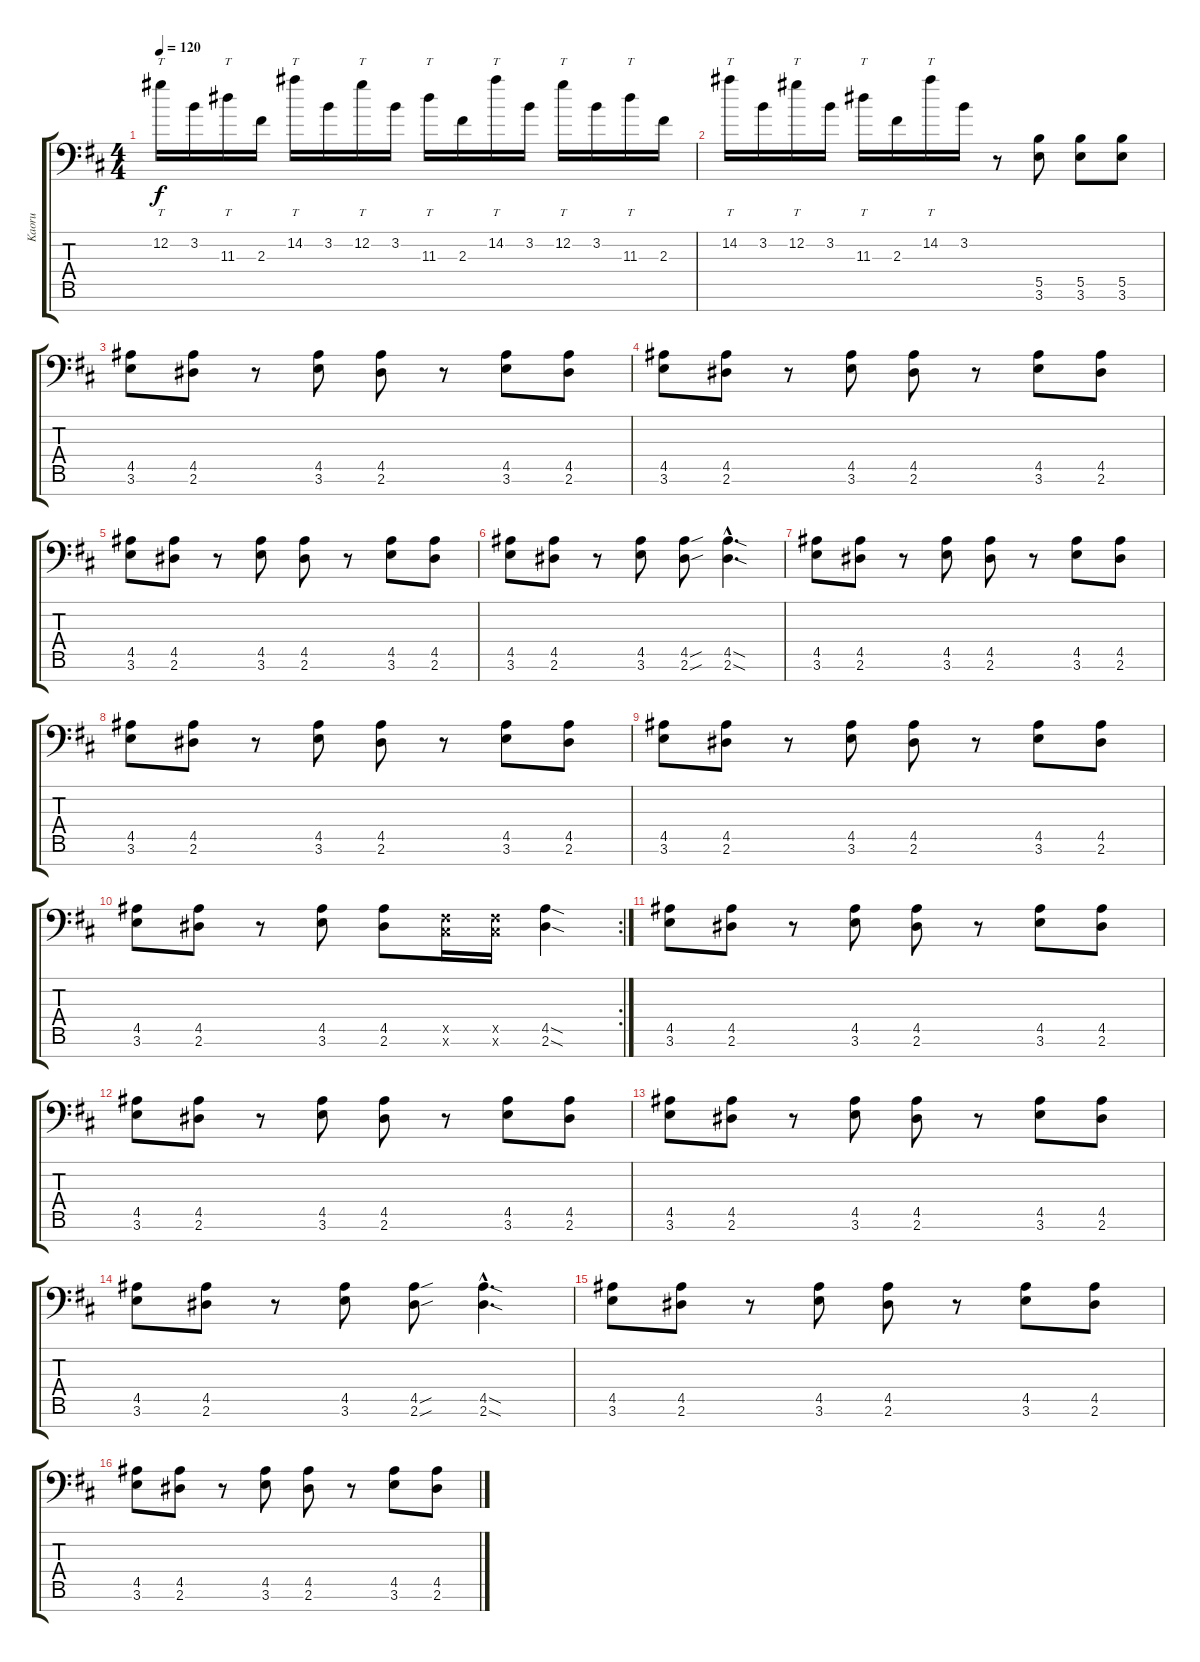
\track ("Kaoru" "Kaoru") {instrument distortionguitar}
\staff {score tabs}
\tuning (Db4 Ab3 E3 B2 Gb2 Db2 Ab1) {hide}
\ts (4 4)
\tempo 120
\clef f4
\ks bminor
12.2.16{tt dy f} 3.2.16 11.3.16{tt} 2.3.16 14.2.16{tt} 3.2.16 12.2.16{tt} 3.2.16 11.3.16{tt} 2.3.16 14.2.16{tt} 3.2.16 12.2.16{tt} 3.2.16 11.3.16{tt} 2.3.16 |
14.2.16{tt} 3.2.16 12.2.16{tt} 3.2.16 11.3.16{tt} 2.3.16 14.2.16{tt} 3.2.16 r.8 (5.5 3.6).8{volume 13 balance 0 instrument distortionguitar} (5.5 3.6).8 (5.5 3.6).8 |
(4.5 3.6).8 (4.5 2.6).8 r.8 (4.5 3.6).8 (4.5 2.6).8 r.8 (4.5 3.6).8 (4.5 2.6).8 |
(4.5 3.6).8 (4.5 2.6).8 r.8 (4.5 3.6).8 (4.5 2.6).8 r.8 (4.5 3.6).8 (4.5 2.6).8 |
(4.5 3.6).8 (4.5 2.6).8 r.8 (4.5 3.6).8 (4.5 2.6).8 r.8 (4.5 3.6).8 (4.5 2.6).8 |
(4.5 3.6).8 (4.5 2.6).8 r.8 (4.5 3.6).8 (4.5{sou} 2.6{sou}).8 (4.5{sod hac} 2.6{sod hac}).4{d} |
(4.5 3.6).8 (4.5 2.6).8 r.8 (4.5 3.6).8 (4.5 2.6).8 r.8 (4.5 3.6).8 (4.5 2.6).8 |
(4.5 3.6).8 (4.5 2.6).8 r.8 (4.5 3.6).8 (4.5 2.6).8 r.8 (4.5 3.6).8 (4.5 2.6).8 |
(4.5 3.6).8 (4.5 2.6).8 r.8 (4.5 3.6).8 (4.5 2.6).8 r.8 (4.5 3.6).8 (4.5 2.6).8 |
\rc 2
(4.5 3.6).8 (4.5 2.6).8 r.8 (4.5 3.6).8 (4.5 2.6).8 (0.5{x} 0.6{x}).16 (0.5{x} 0.6{x}).16 (4.5{sod} 2.6{sod}).4 |
(4.5 3.6).8 (4.5 2.6).8 r.8 (4.5 3.6).8 (4.5 2.6).8 r.8 (4.5 3.6).8 (4.5 2.6).8 |
(4.5 3.6).8 (4.5 2.6).8 r.8 (4.5 3.6).8 (4.5 2.6).8 r.8 (4.5 3.6).8 (4.5 2.6).8 |
(4.5 3.6).8 (4.5 2.6).8 r.8 (4.5 3.6).8 (4.5 2.6).8 r.8 (4.5 3.6).8 (4.5 2.6).8 |
(4.5 3.6).8 (4.5 2.6).8 r.8 (4.5 3.6).8 (4.5{sou} 2.6{sou}).8 (4.5{sod hac} 2.6{sod hac}).4{d} |
(4.5 3.6).8 (4.5 2.6).8 r.8 (4.5 3.6).8 (4.5 2.6).8 r.8 (4.5 3.6).8 (4.5 2.6).8 |
(4.5 3.6).8 (4.5 2.6).8 r.8 (4.5 3.6).8 (4.5 2.6).8 r.8 (4.5 3.6).8 (4.5 2.6).8
